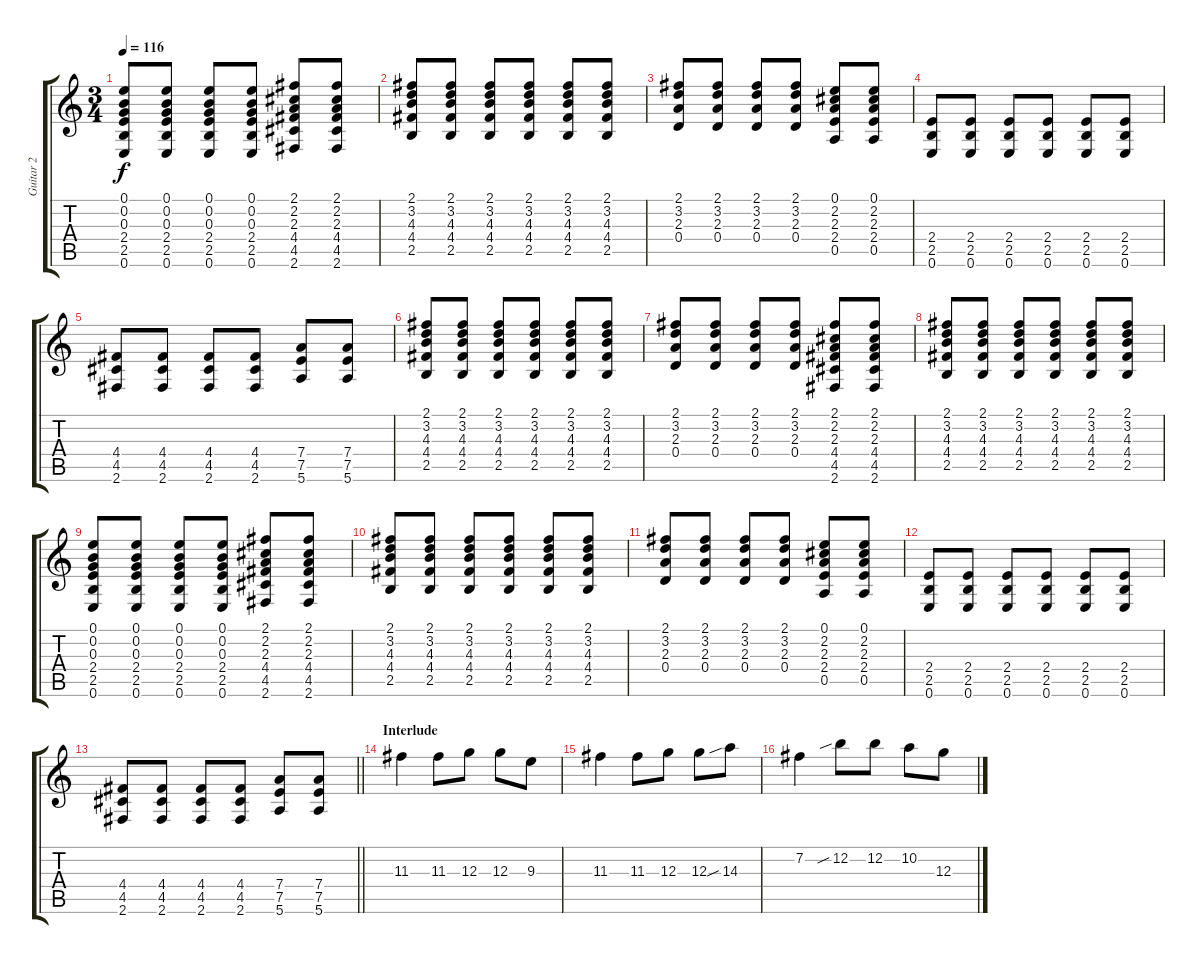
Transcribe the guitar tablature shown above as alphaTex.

\track ("Guitar 2" "Guitar 2") {instrument overdrivenguitar}
\staff {score tabs}
\tuning (E4 B3 G3 D3 A2 E2) {hide}
\ts (3 4)
\tempo 116
\clef g2
\ks c
(0.1 0.2 0.3 2.4 2.5 0.6).8{dy f} (0.1 0.2 0.3 2.4 2.5 0.6).8 (0.1 0.2 0.3 2.4 2.5 0.6).8 (0.1 0.2 0.3 2.4 2.5 0.6).8 (2.1 2.2 2.3 4.4 4.5 2.6).8 (2.1 2.2 2.3 4.4 4.5 2.6).8 |
(2.1 3.2 4.3 4.4 2.5).8 (2.1 3.2 4.3 4.4 2.5).8 (2.1 3.2 4.3 4.4 2.5).8 (2.1 3.2 4.3 4.4 2.5).8 (2.1 3.2 4.3 4.4 2.5).8 (2.1 3.2 4.3 4.4 2.5).8 |
(2.1 3.2 2.3 0.4).8 (2.1 3.2 2.3 0.4).8 (2.1 3.2 2.3 0.4).8 (2.1 3.2 2.3 0.4).8 (0.1 2.2 2.3 2.4 0.5).8 (0.1 2.2 2.3 2.4 0.5).8 |
(2.4 2.5 0.6).8 (2.4 2.5 0.6).8 (2.4 2.5 0.6).8 (2.4 2.5 0.6).8 (2.4 2.5 0.6).8 (2.4 2.5 0.6).8 |
(4.4 4.5 2.6).8 (4.4 4.5 2.6).8 (4.4 4.5 2.6).8 (4.4 4.5 2.6).8 (7.4 7.5 5.6).8 (7.4 7.5 5.6).8 |
(2.1 3.2 4.3 4.4 2.5).8 (2.1 3.2 4.3 4.4 2.5).8 (2.1 3.2 4.3 4.4 2.5).8 (2.1 3.2 4.3 4.4 2.5).8 (2.1 3.2 4.3 4.4 2.5).8 (2.1 3.2 4.3 4.4 2.5).8 |
(2.1 3.2 2.3 0.4).8 (2.1 3.2 2.3 0.4).8 (2.1 3.2 2.3 0.4).8 (2.1 3.2 2.3 0.4).8 (2.1 2.2 2.3 4.4 4.5 2.6).8 (2.1 2.2 2.3 4.4 4.5 2.6).8 |
(2.1 3.2 4.3 4.4 2.5).8 (2.1 3.2 4.3 4.4 2.5).8 (2.1 3.2 4.3 4.4 2.5).8 (2.1 3.2 4.3 4.4 2.5).8 (2.1 3.2 4.3 4.4 2.5).8 (2.1 3.2 4.3 4.4 2.5).8 |
(0.1 0.2 0.3 2.4 2.5 0.6).8 (0.1 0.2 0.3 2.4 2.5 0.6).8 (0.1 0.2 0.3 2.4 2.5 0.6).8 (0.1 0.2 0.3 2.4 2.5 0.6).8 (2.1 2.2 2.3 4.4 4.5 2.6).8 (2.1 2.2 2.3 4.4 4.5 2.6).8 |
(2.1 3.2 4.3 4.4 2.5).8 (2.1 3.2 4.3 4.4 2.5).8 (2.1 3.2 4.3 4.4 2.5).8 (2.1 3.2 4.3 4.4 2.5).8 (2.1 3.2 4.3 4.4 2.5).8 (2.1 3.2 4.3 4.4 2.5).8 |
(2.1 3.2 2.3 0.4).8 (2.1 3.2 2.3 0.4).8 (2.1 3.2 2.3 0.4).8 (2.1 3.2 2.3 0.4).8 (0.1 2.2 2.3 2.4 0.5).8 (0.1 2.2 2.3 2.4 0.5).8 |
(2.4 2.5 0.6).8 (2.4 2.5 0.6).8 (2.4 2.5 0.6).8 (2.4 2.5 0.6).8 (2.4 2.5 0.6).8 (2.4 2.5 0.6).8 |
\barLineRight lightlight
(4.4 4.5 2.6).8 (4.4 4.5 2.6).8 (4.4 4.5 2.6).8 (4.4 4.5 2.6).8 (7.4 7.5 5.6).8 (7.4 7.5 5.6).8 |
\section ("" "Interlude")
11.3.4 11.3.8 12.3.8 12.3.8 9.3.8 |
11.3.4 11.3.8 12.3.8 12.3.8 14.3{sib}.8 |
7.2.4 12.2{sib}.8 12.2.8 10.2.8 12.3.8
